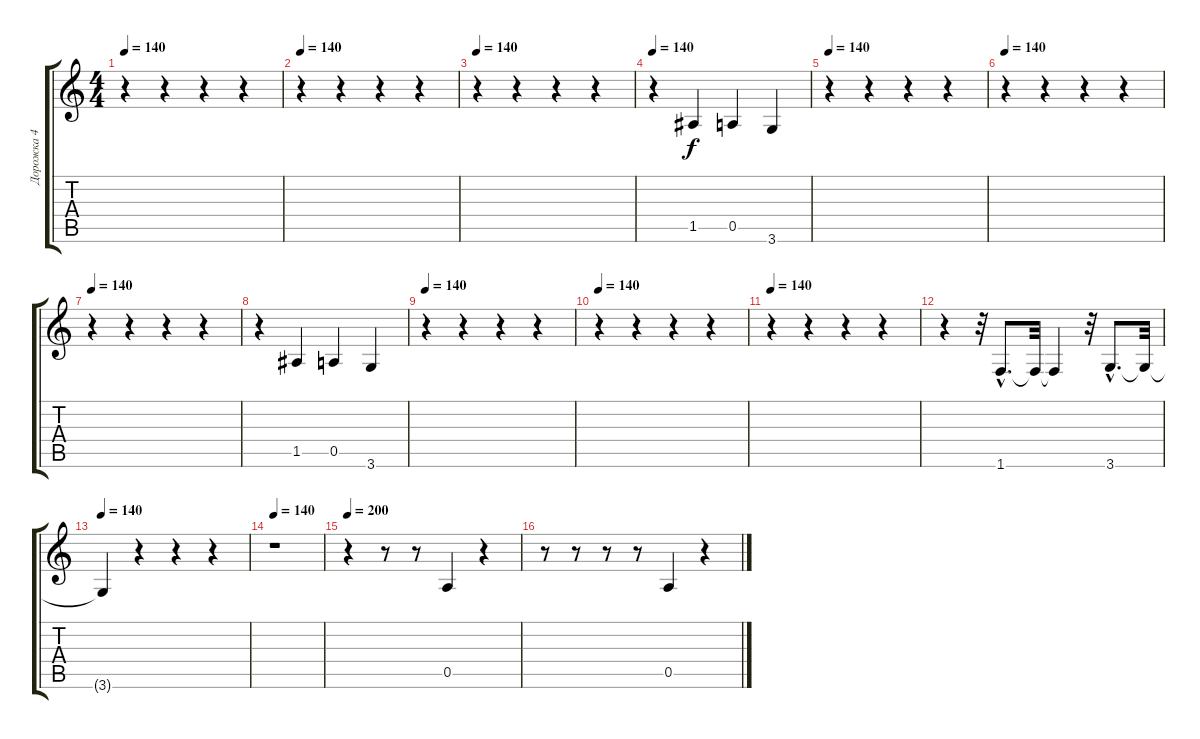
\track ("Дорожка 4" "Дорожка 4") {instrument electricbasspick}
\staff {score tabs}
\tuning (E4 B3 G3 D3 A2 E2) {hide}
\ts (4 4)
\tempo 140
\clef g2
\ks c
r.4{dy f} r.4 r.4 r.4 |
\tempo 140
r.4 r.4 r.4 r.4 |
\tempo 140
r.4 r.4 r.4 r.4 |
\tempo 140
r.4 1.5.4 0.5.4 3.6.4 |
\tempo 140
r.4 r.4 r.4 r.4 |
\tempo 140
r.4 r.4 r.4 r.4 |
\tempo 140
r.4 r.4 r.4 r.4 |
r.4 1.5.4 0.5.4 3.6.4 |
\tempo 140
r.4 r.4 r.4 r.4 |
\tempo 140
r.4 r.4 r.4 r.4 |
\tempo 140
r.4 r.4 r.4 r.4 |
r.4 r.32 1.6{hac}.8{d} 1.6{t}.32 1.6{t}.4 r.32 3.6{hac}.8{d} 3.6{t}.32 |
\tempo 140
3.6{t}.4 r.4 r.4 r.4 |
\tempo 140
r.1 |
\tempo 200
r.4 r.8 r.8 0.5.4 r.4 |
r.8 r.8 r.8 r.8 0.5.4 r.4
